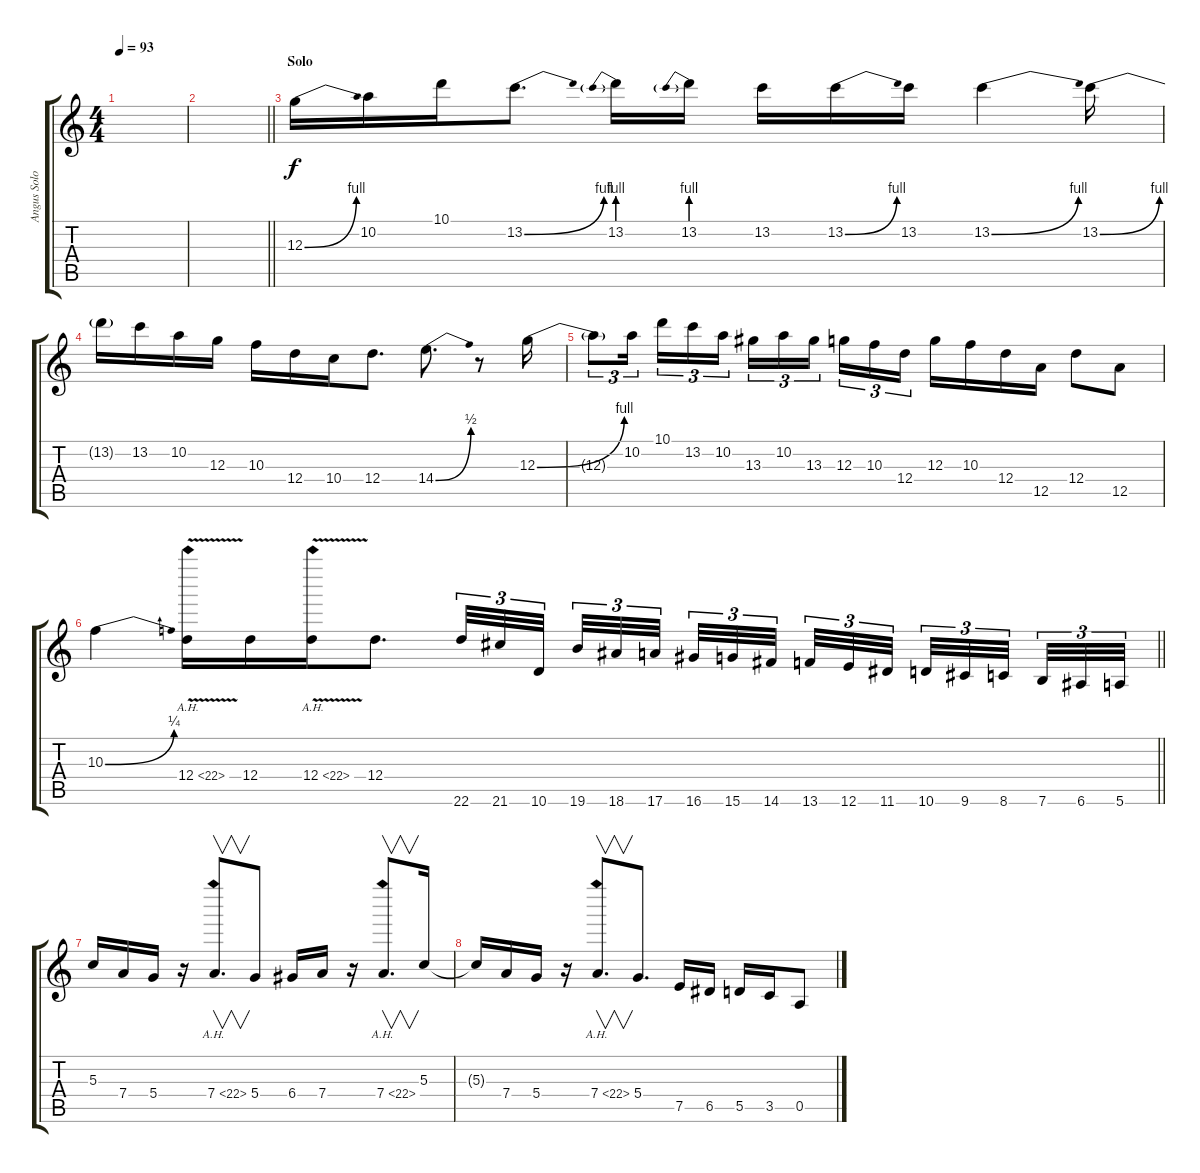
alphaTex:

\track ("Angus Solo" "Angus Solo") {instrument distortionguitar}
\staff {score tabs}
\tuning (E4 B3 G3 D3 A2 E2) {hide}
\ts (4 4)
\tempo 93
\clef g2
\ks c
|
\barLineRight lightlight
|
\section ("" "Solo")
12.3{be (bend 0 0 60 4)}.16 10.2.16 10.1.16 13.2{be (bend 0 0 60 4)}.8{d} 13.2{be (prebend 0 4 60 4)}.16 13.2{be (prebend 0 4 60 4)}.16 13.2.16 13.2{be (bend 0 0 60 4)}.16 13.2.16 13.2{be (bend 0 0 60 4)}.4 13.2{be (bend 0 0 60 4)}.16 |
13.2{t}.16 13.2.16 10.2.16 12.3.16 10.3.16 12.4.16 10.4.16 12.4.8{d} 14.4{be (bend 0 0 60 2)}.8{d} r.8 12.3{be (bend 0 0 60 4)}.16 |
12.3{t}.8{tu (3 2)} 10.2.16{tu (3 2) beam splitsecondary} 10.1.16{tu (3 2)} 13.2.16{tu (3 2)} 10.2.16{tu (3 2)} 13.3.16{tu (3 2)} 10.2.16{tu (3 2)} 13.3.16{tu (3 2) beam splitsecondary} 12.3.16{tu (3 2)} 10.3.16{tu (3 2)} 12.4.16{tu (3 2)} 12.3.16 10.3.16 12.4.16 12.5.16 12.4.8 12.5.8 |
\barLineRight lightlight
10.3{be (bend 0 0 60 1)}.4 12.4{ah 10 v}.16 12.4.16 12.4{ah 10 v}.16 12.4.8{d} 22.6.32{tu (3 2) instrument guitarfretnoise} 21.6.32{tu (3 2)} 10.6.32{tu (3 2) beam splitsecondary} 19.6.32{tu (3 2)} 18.6.32{tu (3 2)} 17.6.32{tu (3 2)} 16.6.32{tu (3 2)} 15.6.32{tu (3 2)} 14.6.32{tu (3 2) beam splitsecondary} 13.6.32{tu (3 2)} 12.6.32{tu (3 2)} 11.6.32{tu (3 2) beam splitsecondary} 10.6.32{tu (3 2)} 9.6.32{tu (3 2)} 8.6.32{tu (3 2) beam splitsecondary} 7.6.32{tu (3 2)} 6.6.32{tu (3 2)} 5.6.32{tu (3 2)} |
5.3.16{instrument distortionguitar} 7.4.16 5.4.16 r.16 7.4{ah 15}.8{v d} 5.4.8 6.4.16 7.4.16 r.16 7.4{ah 15}.8{v d} 5.3.16 |
5.3{t}.16 7.4.16 5.4.16 r.16 7.4{ah 15}.8{v d} 5.4.8{d} 7.5.16 6.5.16 5.5.16 3.5.16 0.5.8
